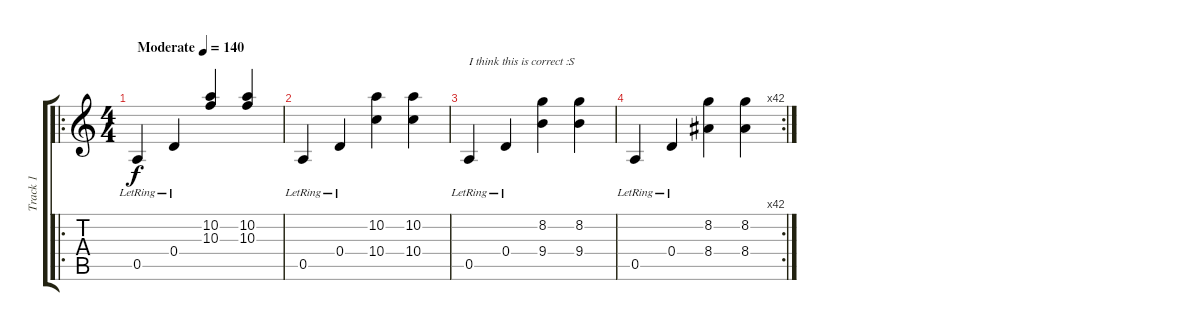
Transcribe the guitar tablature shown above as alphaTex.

\track ("Track 1" "Track 1") {instrument acousticguitarsteel}
\staff {score tabs}
\tuning (E4 B3 G3 D3 A2 E2) {hide}
\ro
\ts (4 4)
\tempo (140 "Moderate")
\clef g2
\ks c
0.5{lr}.4{dy f instrument acousticguitarsteel} 0.4{lr}.4 (10.2 10.3).4{beam Up} (10.2 10.3).4{beam Up} |
0.5{lr}.4 0.4{lr}.4 (10.2 10.4).4 (10.2 10.4).4 |
0.5{lr}.4{txt "I think this is correct :S"} 0.4{lr}.4 (8.2 9.4).4 (8.2 9.4).4 |
\rc 42
0.5{lr}.4 0.4{lr}.4 (8.2 8.4).4 (8.2 8.4).4
